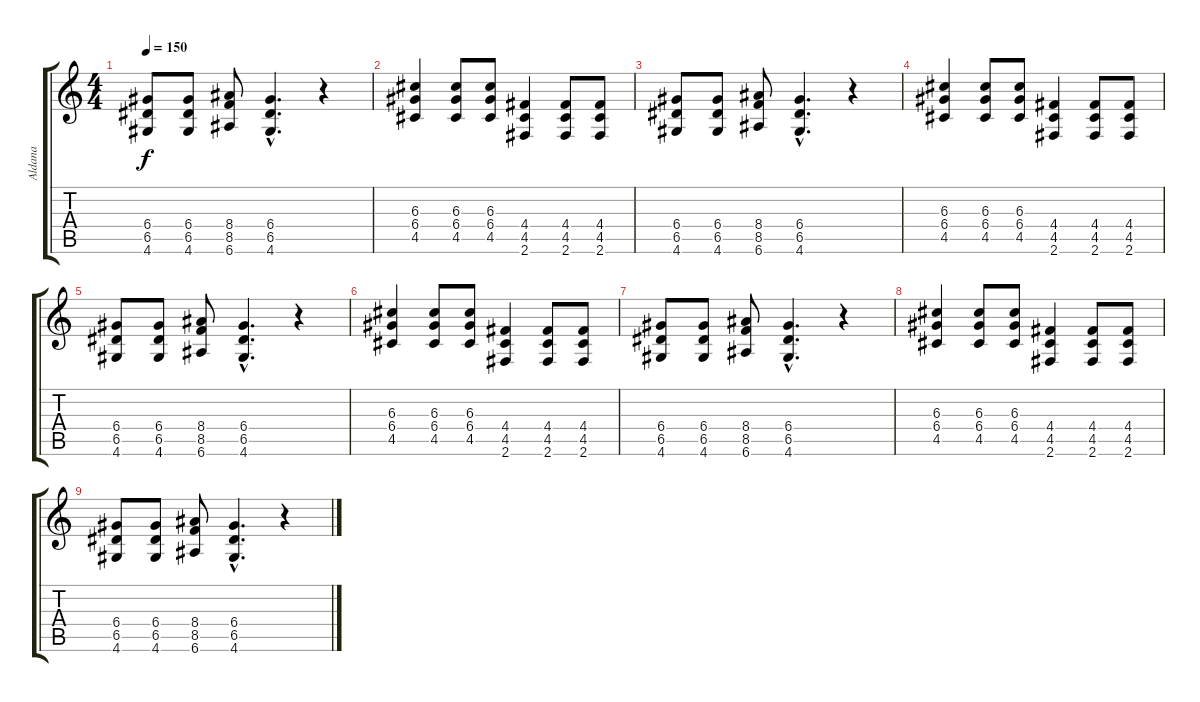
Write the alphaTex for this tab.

\track ("Aldana" "Aldana") {instrument electricguitarmuted}
\staff {score tabs}
\tuning (E4 B3 G3 D3 A2 E2) {hide}
\ts (4 4)
\tempo 150
\clef g2
\ks c
(6.4 6.5 4.6).8{dy f} (6.4 6.5 4.6).8 (8.4 8.5 6.6).8 (6.4{hac} 6.5{hac} 4.6{hac}).4{d} r.4 |
(6.3 6.4 4.5).4 (6.3 6.4 4.5).8 (6.3 6.4 4.5).8 (4.4 4.5 2.6).4 (4.4 4.5 2.6).8 (4.4 4.5 2.6).8 |
(6.4 6.5 4.6).8 (6.4 6.5 4.6).8 (8.4 8.5 6.6).8 (6.4{hac} 6.5{hac} 4.6{hac}).4{d} r.4 |
(6.3 6.4 4.5).4 (6.3 6.4 4.5).8 (6.3 6.4 4.5).8 (4.4 4.5 2.6).4 (4.4 4.5 2.6).8 (4.4 4.5 2.6).8 |
(6.4 6.5 4.6).8 (6.4 6.5 4.6).8 (8.4 8.5 6.6).8 (6.4{hac} 6.5{hac} 4.6{hac}).4{d} r.4 |
(6.3 6.4 4.5).4 (6.3 6.4 4.5).8 (6.3 6.4 4.5).8 (4.4 4.5 2.6).4 (4.4 4.5 2.6).8 (4.4 4.5 2.6).8 |
(6.4 6.5 4.6).8 (6.4 6.5 4.6).8 (8.4 8.5 6.6).8 (6.4{hac} 6.5{hac} 4.6{hac}).4{d} r.4 |
(6.3 6.4 4.5).4 (6.3 6.4 4.5).8 (6.3 6.4 4.5).8 (4.4 4.5 2.6).4 (4.4 4.5 2.6).8 (4.4 4.5 2.6).8 |
(6.4 6.5 4.6).8 (6.4 6.5 4.6).8 (8.4 8.5 6.6).8 (6.4{hac} 6.5{hac} 4.6{hac}).4{d} r.4
